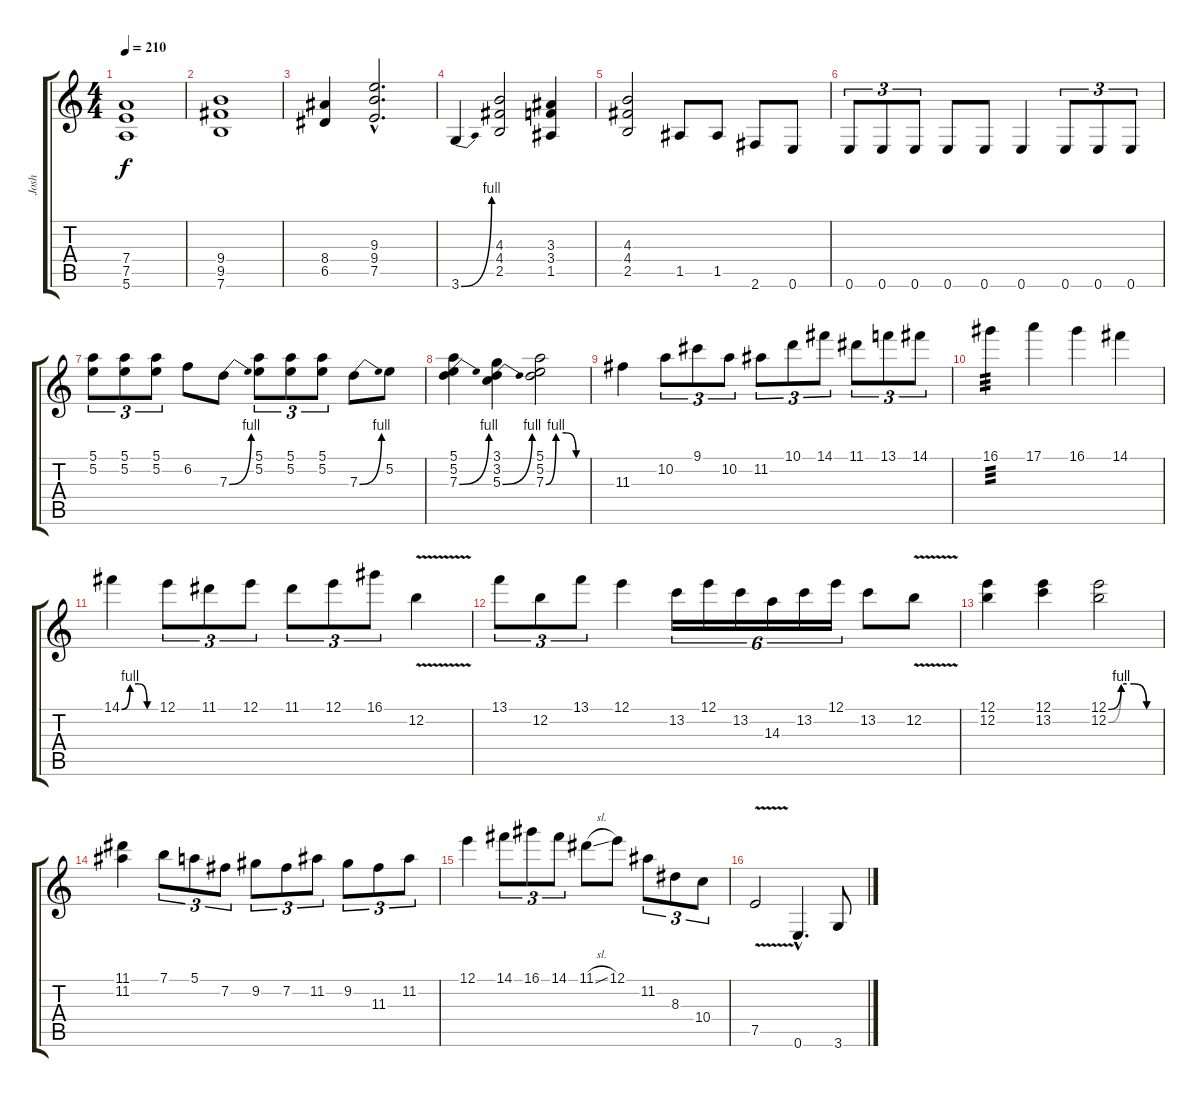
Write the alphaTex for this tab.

\track ("Josh" "Josh") {instrument distortionguitar}
\staff {score tabs}
\tuning (E4 B3 G3 D3 A2 E2) {hide}
\ts (4 4)
\tempo 210
\clef g2
\ks c
(7.4 7.5 5.6).1{dy f} |
(9.4 9.5 7.6).1 |
(8.4 6.5).4 (9.3{hac} 9.4{hac} 7.5{hac}).2{d} |
3.6{be (bend 0 0 60 4)}.4 (4.3 4.4 2.5).2 (3.3 3.4 1.5).4 |
(4.3 4.4 2.5).2 1.5.8 1.5.8 2.6.8 0.6.8 |
0.6.8{tu (3 2)} 0.6.8{tu (3 2)} 0.6.8{tu (3 2)} 0.6.8 0.6.8 0.6.4 0.6.8{tu (3 2)} 0.6.8{tu (3 2)} 0.6.8{tu (3 2)} |
(5.1 5.2).8{tu (3 2)} (5.1 5.2).8{tu (3 2)} (5.1 5.2).8{tu (3 2)} 6.2.8 7.3{be (bend 0 0 60 4)}.8 (5.1 5.2).8{tu (3 2)} (5.1 5.2).8{tu (3 2)} (5.1 5.2).8{tu (3 2)} 7.3{be (bend 0 0 60 4)}.8 5.2.8 |
(5.1 5.2 7.3{be (bend 0 0 60 4)}).4 (3.1 3.2 5.3{be (bend 0 0 60 4)}).4 (5.1 5.2 7.3{be (custom 0 0 15 4 30 4 45 0 60 0)}).2 |
11.3.4 10.2.8{tu (3 2)} 9.1.8{tu (3 2)} 10.2.8{tu (3 2)} 11.2.8{tu (3 2)} 10.1.8{tu (3 2)} 14.1.8{tu (3 2)} 11.1.8{tu (3 2)} 13.1.8{tu (3 2)} 14.1.8{tu (3 2)} |
16.1.4{tp 3} 17.1.4 16.1.4 14.1.4 |
14.1{be (custom 0 0 15 4 30 4 45 0 60 0)}.4 12.1.8{tu (3 2)} 11.1.8{tu (3 2)} 12.1.8{tu (3 2)} 11.1.8{tu (3 2)} 12.1.8{tu (3 2)} 16.1.8{tu (3 2)} 12.2{v}.4 |
13.1.8{tu (3 2)} 12.2.8{tu (3 2)} 13.1.8{tu (3 2)} 12.1.4 13.2.16{tu (6 4)} 12.1.16{tu (6 4)} 13.2.16{tu (6 4)} 14.3.16{tu (6 4)} 13.2.16{tu (6 4)} 12.1.16{tu (6 4)} 13.2.8 12.2{v}.8 |
(12.1 12.2).4 (12.1 13.2).4 (12.1{be (custom 0 0 15 4 30 4 45 0 60 0)} 12.2{be (custom 0 0 15 4 30 4 45 0 60 0)}).2 |
(11.1 11.2).4 7.1.8{tu (3 2)} 5.1.8{tu (3 2)} 7.2.8{tu (3 2)} 9.2.8{tu (3 2)} 7.2.8{tu (3 2)} 11.2.8{tu (3 2)} 9.2.8{tu (3 2)} 11.3.8{tu (3 2)} 11.2.8{tu (3 2)} |
12.1.4 14.1.8{tu (3 2)} 16.1.8{tu (3 2)} 14.1.8{tu (3 2)} 11.1{sl}.8 12.1.8 11.2.8{tu (3 2)} 8.3.8{tu (3 2)} 10.4.8{tu (3 2)} |
7.5{v}.2 0.6{hac}.4{d} 3.6.8
